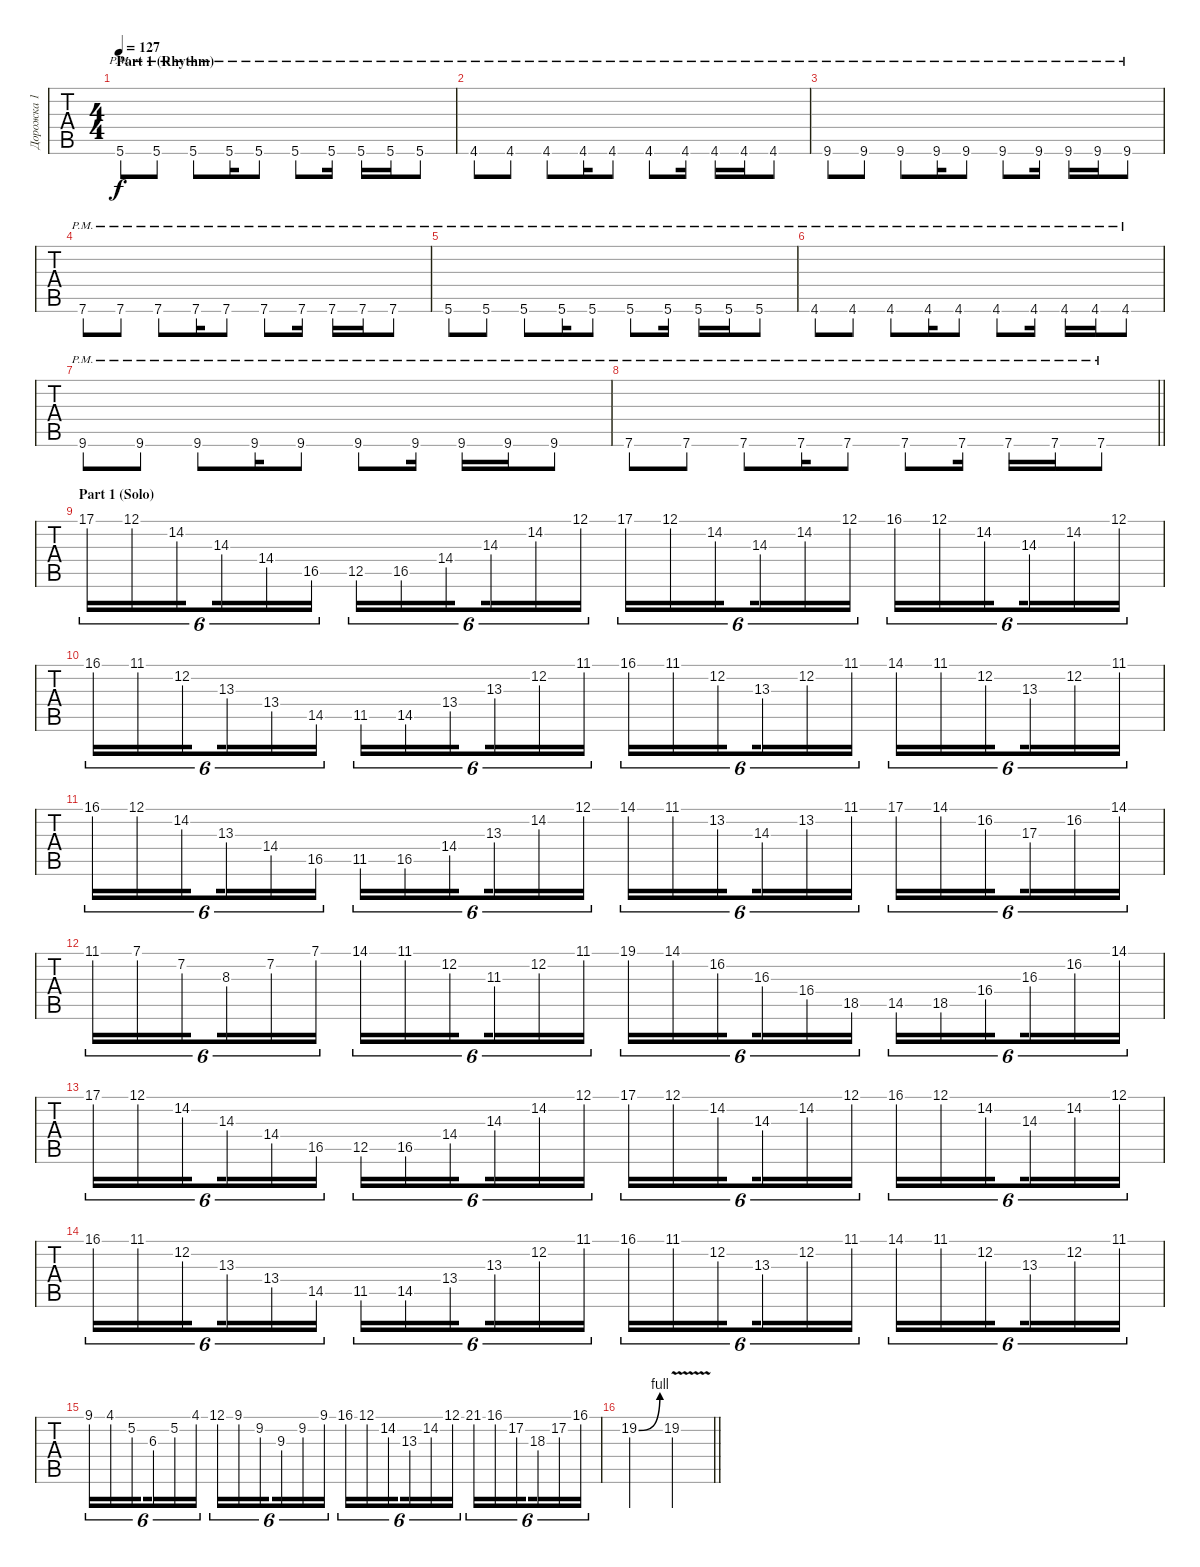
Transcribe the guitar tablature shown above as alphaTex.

\track ("Дорожка 1" "Дорожка 1") {instrument electricguitarclean}
\staff {tabs}
\tuning (E4 B3 G3 D3 A2 E2) {hide}
\ts (4 4)
\section ("" "Part 1 (Rhythm)")
\tempo 127
\clef g2
\ks c#minor
5.6{pm}.8{dy f} 5.6{pm}.8 5.6{pm}.8 5.6{pm}.16 5.6{pm}.8 5.6{pm}.8 5.6{pm}.16 5.6{pm}.16 5.6{pm}.16 5.6{pm}.8 |
4.6{pm}.8 4.6{pm}.8 4.6{pm}.8 4.6{pm}.16 4.6{pm}.8 4.6{pm}.8 4.6{pm}.16 4.6{pm}.16 4.6{pm}.16 4.6{pm}.8 |
9.6{pm}.8 9.6{pm}.8 9.6{pm}.8 9.6{pm}.16 9.6{pm}.8 9.6{pm}.8 9.6{pm}.16 9.6{pm}.16 9.6{pm}.16 9.6{pm}.8 |
7.6{pm}.8 7.6{pm}.8 7.6{pm}.8 7.6{pm}.16 7.6{pm}.8 7.6{pm}.8 7.6{pm}.16 7.6{pm}.16 7.6{pm}.16 7.6{pm}.8 |
5.6{pm}.8 5.6{pm}.8 5.6{pm}.8 5.6{pm}.16 5.6{pm}.8 5.6{pm}.8 5.6{pm}.16 5.6{pm}.16 5.6{pm}.16 5.6{pm}.8 |
4.6{pm}.8 4.6{pm}.8 4.6{pm}.8 4.6{pm}.16 4.6{pm}.8 4.6{pm}.8 4.6{pm}.16 4.6{pm}.16 4.6{pm}.16 4.6{pm}.8 |
9.6{pm}.8 9.6{pm}.8 9.6{pm}.8 9.6{pm}.16 9.6{pm}.8 9.6{pm}.8 9.6{pm}.16 9.6{pm}.16 9.6{pm}.16 9.6{pm}.8 |
\barLineRight lightlight
7.6{pm}.8 7.6{pm}.8 7.6{pm}.8 7.6{pm}.16 7.6{pm}.8 7.6{pm}.8 7.6{pm}.16 7.6{pm}.16 7.6{pm}.16 7.6{pm}.8 |
\section ("" "Part 1 (Solo)")
17.1.16{tu (6 4)} 12.1.16{tu (6 4)} 14.2.16{tu (6 4) beam splitsecondary} 14.3.16{tu (6 4)} 14.4.16{tu (6 4)} 16.5.16{tu (6 4)} 12.5.16{tu (6 4)} 16.5.16{tu (6 4)} 14.4.16{tu (6 4) beam splitsecondary} 14.3.16{tu (6 4)} 14.2.16{tu (6 4)} 12.1.16{tu (6 4)} 17.1.16{tu (6 4)} 12.1.16{tu (6 4)} 14.2.16{tu (6 4) beam splitsecondary} 14.3.16{tu (6 4)} 14.2.16{tu (6 4)} 12.1.16{tu (6 4)} 16.1.16{tu (6 4)} 12.1.16{tu (6 4)} 14.2.16{tu (6 4) beam splitsecondary} 14.3.16{tu (6 4)} 14.2.16{tu (6 4)} 12.1.16{tu (6 4)} |
16.1.16{tu (6 4)} 11.1.16{tu (6 4)} 12.2.16{tu (6 4) beam splitsecondary} 13.3.16{tu (6 4)} 13.4.16{tu (6 4)} 14.5.16{tu (6 4)} 11.5.16{tu (6 4)} 14.5.16{tu (6 4)} 13.4.16{tu (6 4) beam splitsecondary} 13.3.16{tu (6 4)} 12.2.16{tu (6 4)} 11.1.16{tu (6 4)} 16.1.16{tu (6 4)} 11.1.16{tu (6 4)} 12.2.16{tu (6 4) beam splitsecondary} 13.3.16{tu (6 4)} 12.2.16{tu (6 4)} 11.1.16{tu (6 4)} 14.1.16{tu (6 4)} 11.1.16{tu (6 4)} 12.2.16{tu (6 4) beam splitsecondary} 13.3.16{tu (6 4)} 12.2.16{tu (6 4)} 11.1.16{tu (6 4)} |
16.1.16{tu (6 4)} 12.1.16{tu (6 4)} 14.2.16{tu (6 4) beam splitsecondary} 13.3.16{tu (6 4)} 14.4.16{tu (6 4)} 16.5.16{tu (6 4)} 11.5.16{tu (6 4)} 16.5.16{tu (6 4)} 14.4.16{tu (6 4) beam splitsecondary} 13.3.16{tu (6 4)} 14.2.16{tu (6 4)} 12.1.16{tu (6 4)} 14.1.16{tu (6 4)} 11.1.16{tu (6 4)} 13.2.16{tu (6 4) beam splitsecondary} 14.3.16{tu (6 4)} 13.2.16{tu (6 4)} 11.1.16{tu (6 4)} 17.1.16{tu (6 4)} 14.1.16{tu (6 4)} 16.2.16{tu (6 4) beam splitsecondary} 17.3.16{tu (6 4)} 16.2.16{tu (6 4)} 14.1.16{tu (6 4)} |
11.1.16{tu (6 4)} 7.1.16{tu (6 4)} 7.2.16{tu (6 4) beam splitsecondary} 8.3.16{tu (6 4)} 7.2.16{tu (6 4)} 7.1.16{tu (6 4)} 14.1.16{tu (6 4)} 11.1.16{tu (6 4)} 12.2.16{tu (6 4) beam splitsecondary} 11.3.16{tu (6 4)} 12.2.16{tu (6 4)} 11.1.16{tu (6 4)} 19.1.16{tu (6 4)} 14.1.16{tu (6 4)} 16.2.16{tu (6 4) beam splitsecondary} 16.3.16{tu (6 4)} 16.4.16{tu (6 4)} 18.5.16{tu (6 4)} 14.5.16{tu (6 4)} 18.5.16{tu (6 4)} 16.4.16{tu (6 4) beam splitsecondary} 16.3.16{tu (6 4)} 16.2.16{tu (6 4)} 14.1.16{tu (6 4)} |
17.1.16{tu (6 4)} 12.1.16{tu (6 4)} 14.2.16{tu (6 4) beam splitsecondary} 14.3.16{tu (6 4)} 14.4.16{tu (6 4)} 16.5.16{tu (6 4)} 12.5.16{tu (6 4)} 16.5.16{tu (6 4)} 14.4.16{tu (6 4) beam splitsecondary} 14.3.16{tu (6 4)} 14.2.16{tu (6 4)} 12.1.16{tu (6 4)} 17.1.16{tu (6 4)} 12.1.16{tu (6 4)} 14.2.16{tu (6 4) beam splitsecondary} 14.3.16{tu (6 4)} 14.2.16{tu (6 4)} 12.1.16{tu (6 4)} 16.1.16{tu (6 4)} 12.1.16{tu (6 4)} 14.2.16{tu (6 4) beam splitsecondary} 14.3.16{tu (6 4)} 14.2.16{tu (6 4)} 12.1.16{tu (6 4)} |
16.1.16{tu (6 4)} 11.1.16{tu (6 4)} 12.2.16{tu (6 4) beam splitsecondary} 13.3.16{tu (6 4)} 13.4.16{tu (6 4)} 14.5.16{tu (6 4)} 11.5.16{tu (6 4)} 14.5.16{tu (6 4)} 13.4.16{tu (6 4) beam splitsecondary} 13.3.16{tu (6 4)} 12.2.16{tu (6 4)} 11.1.16{tu (6 4)} 16.1.16{tu (6 4)} 11.1.16{tu (6 4)} 12.2.16{tu (6 4) beam splitsecondary} 13.3.16{tu (6 4)} 12.2.16{tu (6 4)} 11.1.16{tu (6 4)} 14.1.16{tu (6 4)} 11.1.16{tu (6 4)} 12.2.16{tu (6 4) beam splitsecondary} 13.3.16{tu (6 4)} 12.2.16{tu (6 4)} 11.1.16{tu (6 4)} |
9.1.16{tu (6 4)} 4.1.16{tu (6 4)} 5.2.16{tu (6 4) beam splitsecondary} 6.3.16{tu (6 4)} 5.2.16{tu (6 4)} 4.1.16{tu (6 4)} 12.1.16{tu (6 4)} 9.1.16{tu (6 4)} 9.2.16{tu (6 4) beam splitsecondary} 9.3.16{tu (6 4)} 9.2.16{tu (6 4)} 9.1.16{tu (6 4)} 16.1.16{tu (6 4)} 12.1.16{tu (6 4)} 14.2.16{tu (6 4) beam splitsecondary} 13.3.16{tu (6 4)} 14.2.16{tu (6 4)} 12.1.16{tu (6 4)} 21.1.16{tu (6 4)} 16.1.16{tu (6 4)} 17.2.16{tu (6 4) beam splitsecondary} 18.3.16{tu (6 4)} 17.2.16{tu (6 4)} 16.1.16{tu (6 4)} |
\barLineRight lightlight
19.2{be (bend 0 0 60 4)}.2 19.2{v}.2
